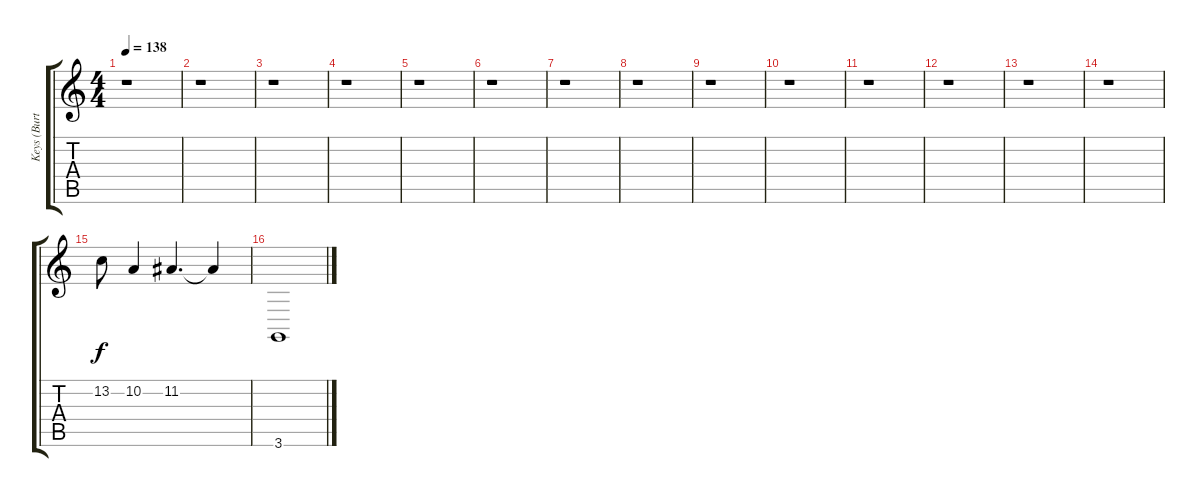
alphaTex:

\track ("Keys (Burton)" "Keys (Burt") {instrument fx1rain}
\staff {score tabs}
\tuning (E4 B3 G3 D3 A2 E2) {hide}
\ts (4 4)
\tempo 138
\clef g2
\ks c
r.1{dy f} |
r.1 |
r.1 |
r.1 |
r.1 |
r.1 |
r.1 |
r.1 |
r.1 |
r.1 |
r.1 |
r.1 |
r.1 |
r.1 |
13.2.8 10.2.4 11.2.4{d} 11.2{t}.4 |
3.6.1
